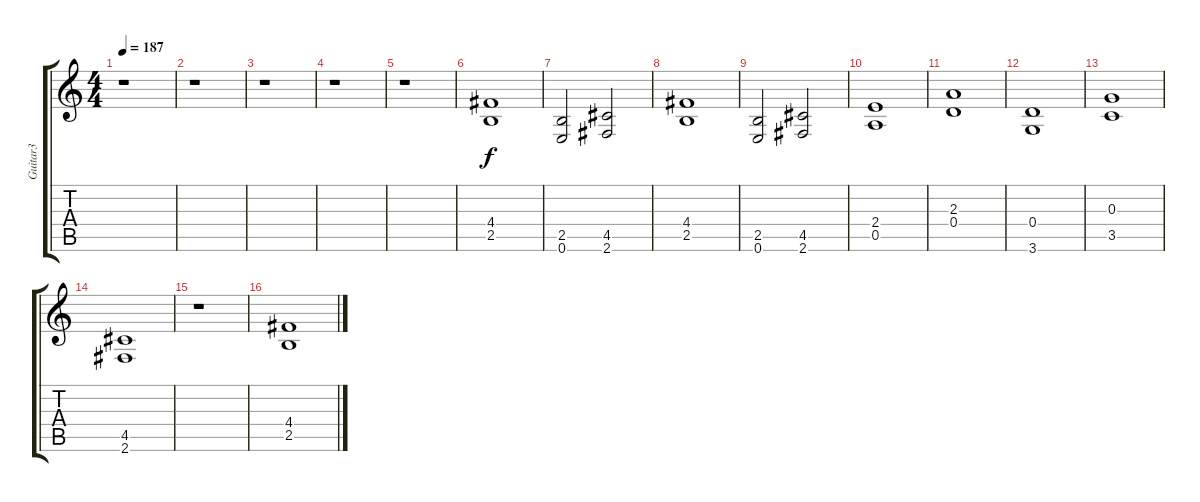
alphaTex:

\track ("Guitar3" "Guitar3") {instrument overdrivenguitar}
\staff {score tabs}
\tuning (E4 B3 G3 D3 A2 E2) {hide}
\ts (4 4)
\tempo 187
\clef g2
\ks c
r.1{dy f} |
r.1 |
r.1 |
r.1 |
r.1 |
(4.4 2.5).1 |
(2.5 0.6).2 (4.5 2.6).2 |
(4.4 2.5).1 |
(2.5 0.6).2 (4.5 2.6).2 |
(2.4 0.5).1 |
(2.3 0.4).1 |
(0.4 3.6).1 |
(0.3 3.5).1 |
(4.5 2.6).1 |
r.1 |
(4.4 2.5).1
